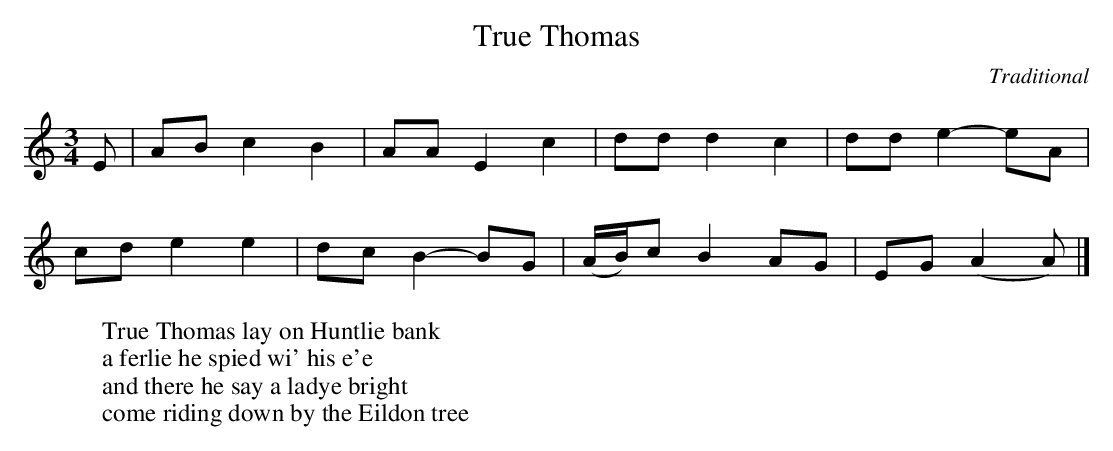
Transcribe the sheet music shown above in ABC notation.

X:1
T:True Thomas
M:3/4
L:1/4
C:Traditional
W:True Thomas lay on Huntlie bank
W:a ferlie he spied wi' his e'e
W:and there he say a ladye bright
W:come riding down by the Eildon tree
K:AMin
E/2 | A/2B/2cB | A/2A/2E c | d/2d/2dc | d/2d/2e-e/2A/2 |
c/2d/2ee | d/2c/2B-B/2G/2 | (A/4B/4)c/2BA/2G/2 | E/2G/2(AA/2) |]
